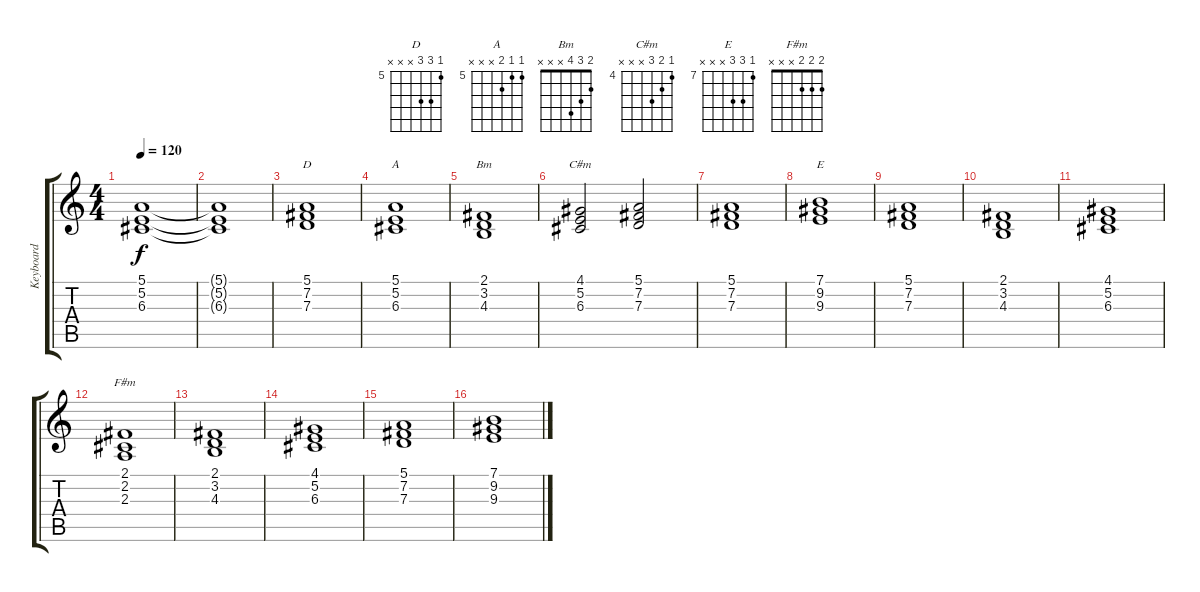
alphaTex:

\track ("Keyboard" "Keyboard") {instrument stringensemble1}
\staff {score tabs}
\tuning (E4 B3 G3 D3 A2 E2) {hide}
\chord ("D" 5 7 7 x x x) {firstfret 5}
\chord ("A" 5 5 6 x x x) {firstfret 5}
\chord ("Bm" 2 3 4 x x x)
\chord ("C#m" 4 5 6 x x x) {firstfret 4}
\chord ("E" 7 9 9 x x x) {firstfret 7}
\chord ("F#m" 2 2 2 x x x)
\ts (4 4)
\tempo 120
\clef g2
\ks c
(5.1{t} 5.2{t} 6.3{t}).1{dy f} |
(5.1{t} 5.2{t} 6.3{t}).1 |
(5.1 7.2 7.3).1{ch "D"} |
(5.1 5.2 6.3).1{ch "A"} |
(2.1 3.2 4.3).1{ch "Bm"} |
(4.1 5.2 6.3).2{ch "C#m"} (5.1 7.2 7.3).2 |
(5.1 7.2 7.3).1 |
(7.1 9.2 9.3).1{ch "E"} |
(5.1 7.2 7.3).1 |
(2.1 3.2 4.3).1 |
(4.1 5.2 6.3).1 |
(2.1 2.2 2.3).1{ch "F#m"} |
(2.1 3.2 4.3).1 |
(4.1 5.2 6.3).1 |
(5.1 7.2 7.3).1 |
(7.1 9.2 9.3).1
